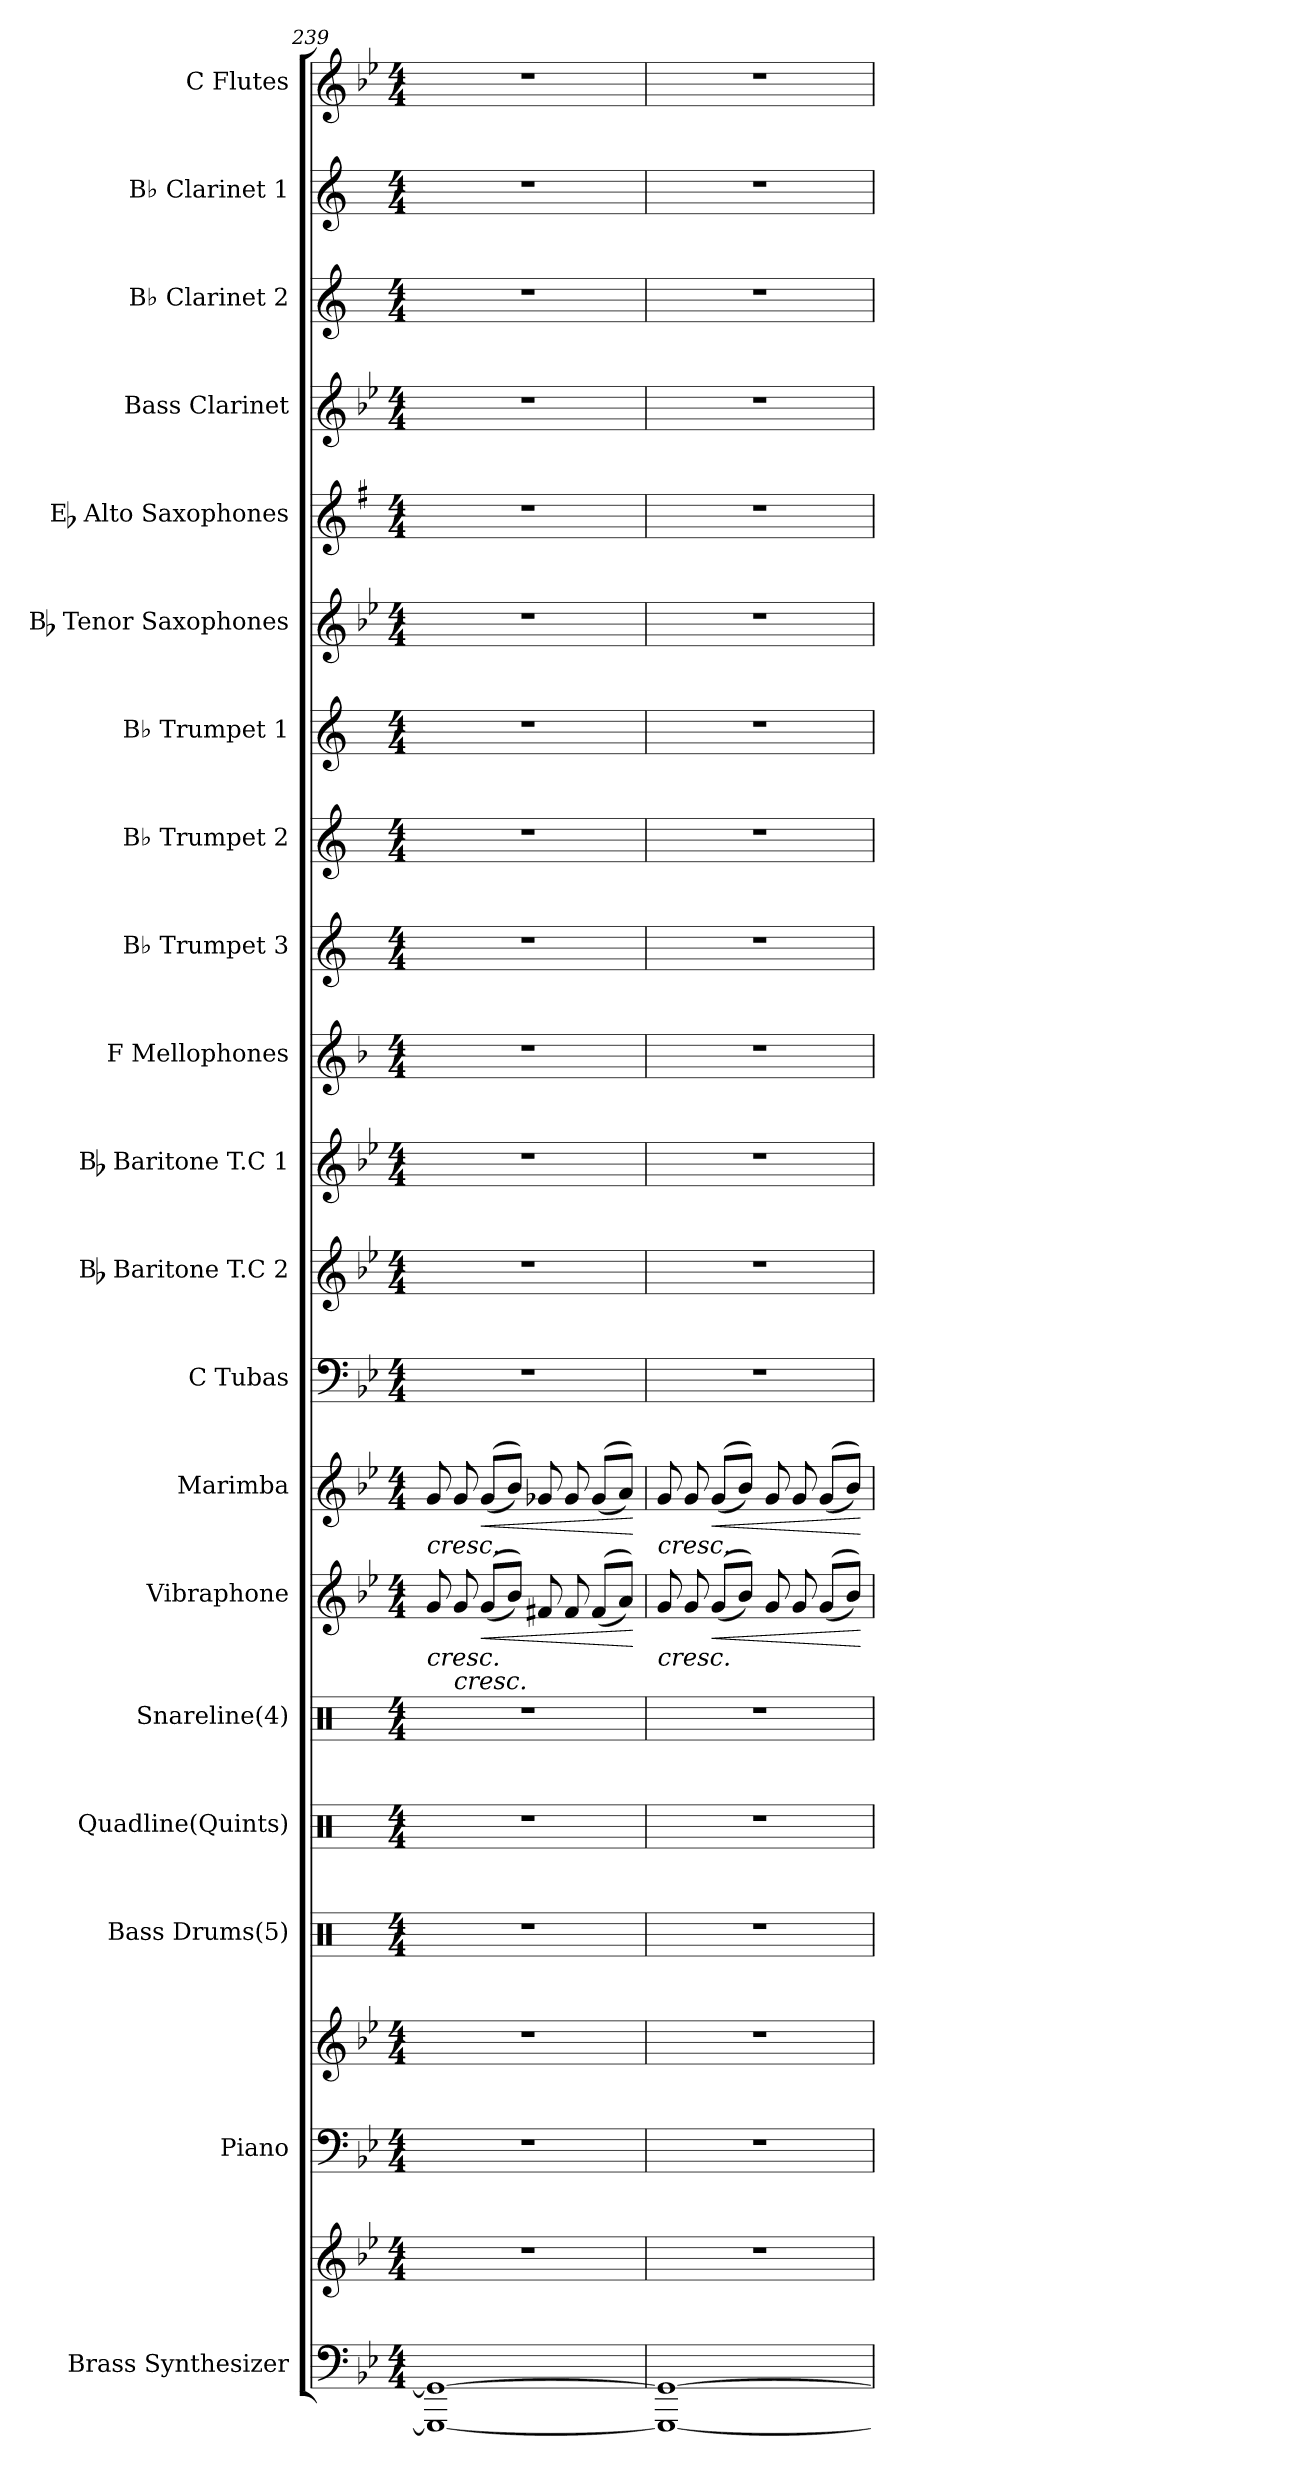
**kern	**kern	**kern	**kern	**kern	**kern	**kern	**kern	**dynam	**kern	**dynam	**kern	**kern	**kern	**kern	**kern	**kern	**kern	**kern	**kern	**kern	**kern	**kern	**kern
*part20	*part20	*part19	*part19	*part18	*part17	*part16	*part15	*part15	*part14	*part14	*part13	*part12	*part11	*part10	*part9	*part8	*part7	*part6	*part5	*part4	*part3	*part2	*part1
*staff22	*staff21	*staff20	*staff19	*staff18	*staff17	*staff16	*staff15	*staff15	*staff14	*staff14	*staff13	*staff12	*staff11	*staff10	*staff9	*staff8	*staff7	*staff6	*staff5	*staff4	*staff3	*staff2	*staff1
*I"Brass Synthesizer	*	*I"Piano	*	*I"Bass Drums(5)	*I"Quadline(Quints)	*I"Snareline(4)	*I"Vibraphone	*	*I"Marimba	*	*I"C Tubas	*I"Bb Baritone T.C 2	*I"Bb Baritone T.C 1	*I"F Mellophones	*I"B♭ Trumpet 3	*I"B♭ Trumpet 2	*I"B♭ Trumpet 1	*I"Bb Tenor Saxophones	*I"Eb Alto Saxophones	*I"Bass Clarinet	*I"B♭ Clarinet 2	*I"B♭ Clarinet 1	*I"C Flutes
*I'Synth.	*	*I'Pno.	*	*I'BD	*	*	*	*	*I'Marimba	*	*I'Tubas	*I'Baritone T.C 2	*I'Baritone T.C 1	*I'Mello	*I'B♭ Tpt. 3	*I'B♭ Tpt. 2	*I'B♭ Tpt. 1	*I'Tenor Saxes	*I'Alto Saxes	*I'B. Cl.	*I'B♭ Cl. 2	*I'B♭ Cl. 1	*I'Flutes
!!LO:PB:g=z
*clefF4	*clefG2	*clefF4	*clefG2	*clefX	*clefX	*clefX	*clefG2	*	*clefG2	*	*clefF4	*clefG2	*clefG2	*clefG2	*clefG2	*clefG2	*clefG2	*clefG2	*clefG2	*clefG2	*clefG2	*clefG2	*clefG2
*	*	*	*	*	*	*	*	*	*	*	*	*ITrd8c14	*ITrd8c14	*ITrd4c7	*ITrd1c2	*ITrd1c2	*ITrd1c2	*ITrd8c14	*ITrd5c9	*ITrd8c14	*ITrd1c2	*ITrd1c2	*
*k[b-e-]	*k[b-e-]	*k[b-e-]	*k[b-e-]	*k[]	*k[]	*k[]	*k[b-e-]	*	*k[b-e-]	*	*k[b-e-]	*k[b-e-]	*k[b-e-]	*k[b-e-]	*k[b-e-]	*k[b-e-]	*k[b-e-]	*k[b-e-]	*k[b-e-]	*k[b-e-]	*k[b-e-]	*k[b-e-]	*k[b-e-]
*M4/4	*M4/4	*M4/4	*M4/4	*M4/4	*M4/4	*M4/4	*M4/4	*	*M4/4	*	*M4/4	*M4/4	*M4/4	*M4/4	*M4/4	*M4/4	*M4/4	*M4/4	*M4/4	*M4/4	*M4/4	*M4/4	*M4/4
=239	=239	=239	=239	=239	=239	=239	=239	=239	=239	=239	=239	=239	=239	=239	=239	=239	=239	=239	=239	=239	=239	=239	=239
!	!	!	!	!	!	!	!	!LO:HP:b	!	!LO:HP:b	!	!	!	!	!	!	!	!	!	!	!	!	!
1GGG_ 1GG_	1r	1r	1r	1r	1r	1r	8g/	<	8g/	<	1r	1r	1r	1r	1r	1r	1r	1r	1r	1r	1r	1r	1r
!	!	!	!	!	!	!	!	!LO:HP:b	!	!	!	!	!	!	!	!	!	!	!	!	!	!	!
.	.	.	.	.	.	.	8g/	<	8g/	.	.	.	.	.	.	.	.	.	.	.	.	.	.
!	!	!	!	!	!	!	!	!LO:HP:b	!	!LO:HP:b	!	!	!	!	!	!	!	!	!	!	!	!	!
.	.	.	.	.	.	.	((8g/L	<	((8g/L	<	.	.	.	.	.	.	.	.	.	.	.	.	.
.	.	.	.	.	.	.	8b-/J))	.	8b-/J))	.	.	.	.	.	.	.	.	.	.	.	.	.	.
.	.	.	.	.	.	.	8f#X/	.	8g-X/	.	.	.	.	.	.	.	.	.	.	.	.	.	.
.	.	.	.	.	.	.	8f#/	.	8g-/	.	.	.	.	.	.	.	.	.	.	.	.	.	.
.	.	.	.	.	.	.	((8f#/L	.	((8g-/L	.	.	.	.	.	.	.	.	.	.	.	.	.	.
.	.	.	.	.	.	.	8a/J))	.	8a/J))	.	.	.	.	.	.	.	.	.	.	.	.	.	.
.	.	.	.	.	.	.	.	[ [ [	.	[ [	.	.	.	.	.	.	.	.	.	.	.	.	.
=240	=240	=240	=240	=240	=240	=240	=240	=240	=240	=240	=240	=240	=240	=240	=240	=240	=240	=240	=240	=240	=240	=240	=240
!	!	!	!	!	!	!	!	!LO:HP:b	!	!LO:HP:b	!	!	!	!	!	!	!	!	!	!	!	!	!
!	!	!	!	!	!	!	!	!LO:DY:n=1:b	!	!	!	!	!	!	!	!	!	!	!	!	!	!	!
!	!	!	!	!	!	!	!	!LO:DY:n=2:b	!	!LO:DY:n=1:b	!	!	!	!	!	!	!	!	!	!	!	!	!
!	!	!	!	!	!	!	!	!	!	!LO:DY:n=2:b	!	!	!	!	!	!	!	!	!	!	!	!	!
1GGG_ 1GG_	1r	1r	1r	1r	1r	1r	8g/	< mf mf	8g/	< mf mf	1r	1r	1r	1r	1r	1r	1r	1r	1r	1r	1r	1r	1r
.	.	.	.	.	.	.	8g/	.	8g/	.	.	.	.	.	.	.	.	.	.	.	.	.	.
!	!	!	!	!	!	!	!	!LO:HP:b	!	!LO:HP:b	!	!	!	!	!	!	!	!	!	!	!	!	!
.	.	.	.	.	.	.	((8g/L	<	((8g/L	<	.	.	.	.	.	.	.	.	.	.	.	.	.
.	.	.	.	.	.	.	8b-/J))	.	8b-/J))	.	.	.	.	.	.	.	.	.	.	.	.	.	.
.	.	.	.	.	.	.	8g/	.	8g/	.	.	.	.	.	.	.	.	.	.	.	.	.	.
.	.	.	.	.	.	.	8g/	.	8g/	.	.	.	.	.	.	.	.	.	.	.	.	.	.
.	.	.	.	.	.	.	((8g/L	.	((8g/L	.	.	.	.	.	.	.	.	.	.	.	.	.	.
.	.	.	.	.	.	.	8b-/J))	.	8b-/J))	.	.	.	.	.	.	.	.	.	.	.	.	.	.
.	.	.	.	.	.	.	.	[ [	.	[ [	.	.	.	.	.	.	.	.	.	.	.	.	.
=	=	=	=	=	=	=	=	=	=	=	=	=	=	=	=	=	=	=	=	=	=	=	=
*-	*-	*-	*-	*-	*-	*-	*-	*-	*-	*-	*-	*-	*-	*-	*-	*-	*-	*-	*-	*-	*-	*-	*-
